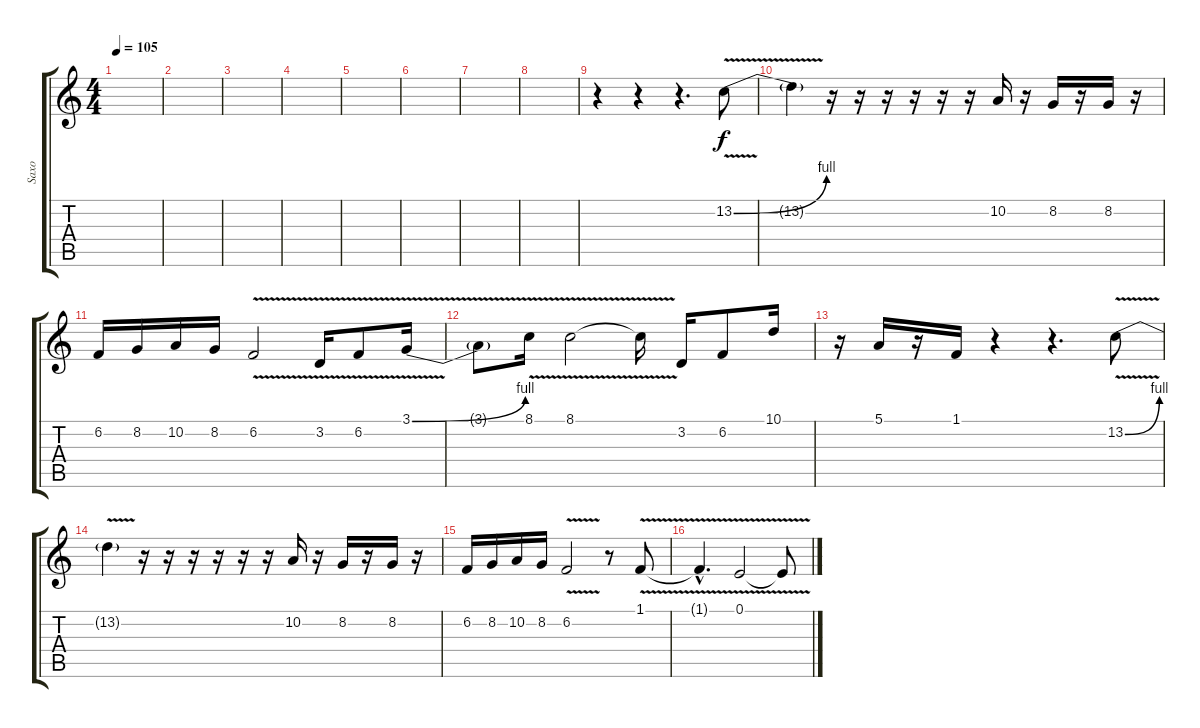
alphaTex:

\track ("Saxo" "Saxo") {instrument tenorsax}
\staff {score tabs}
\tuning (E4 B3 G3 D3 A2 E2) {hide}
\ts (4 4)
\tempo 105
\clef g2
\ks c
|
|
|
|
|
|
|
|
r.4 r.4 r.4{d} 13.2{be (bend 0 0 60 4) v}.8 |
13.2{t}.4 r.16 r.16 r.16 r.16 r.16 r.16 10.2.16 r.16 8.2.16 r.16 8.2.16 r.16 |
6.2.16 8.2.16 10.2.16 8.2.16 6.2{v}.2 3.2{v}.16 6.2{v}.8 3.1{be (bend 0 0 60 4) v}.16 |
3.1{t}.8 8.1{v}.16 8.1{v}.2 8.1{t}.16 3.2.16 6.2.8 10.1.16 |
r.16 5.1.16 r.16 1.1.16 r.4 r.4{d} 13.2{be (bend 0 0 60 4) v}.8 |
13.2{t}.4 r.16 r.16 r.16 r.16 r.16 r.16 10.2.16 r.16 8.2.16 r.16 8.2.16 r.16 |
6.2.16 8.2.16 10.2.16 8.2.16 6.2{v}.2 r.8 1.1{v}.8 |
1.1{hac t}.4{d} 0.1{v}.2 0.1{t}.8
